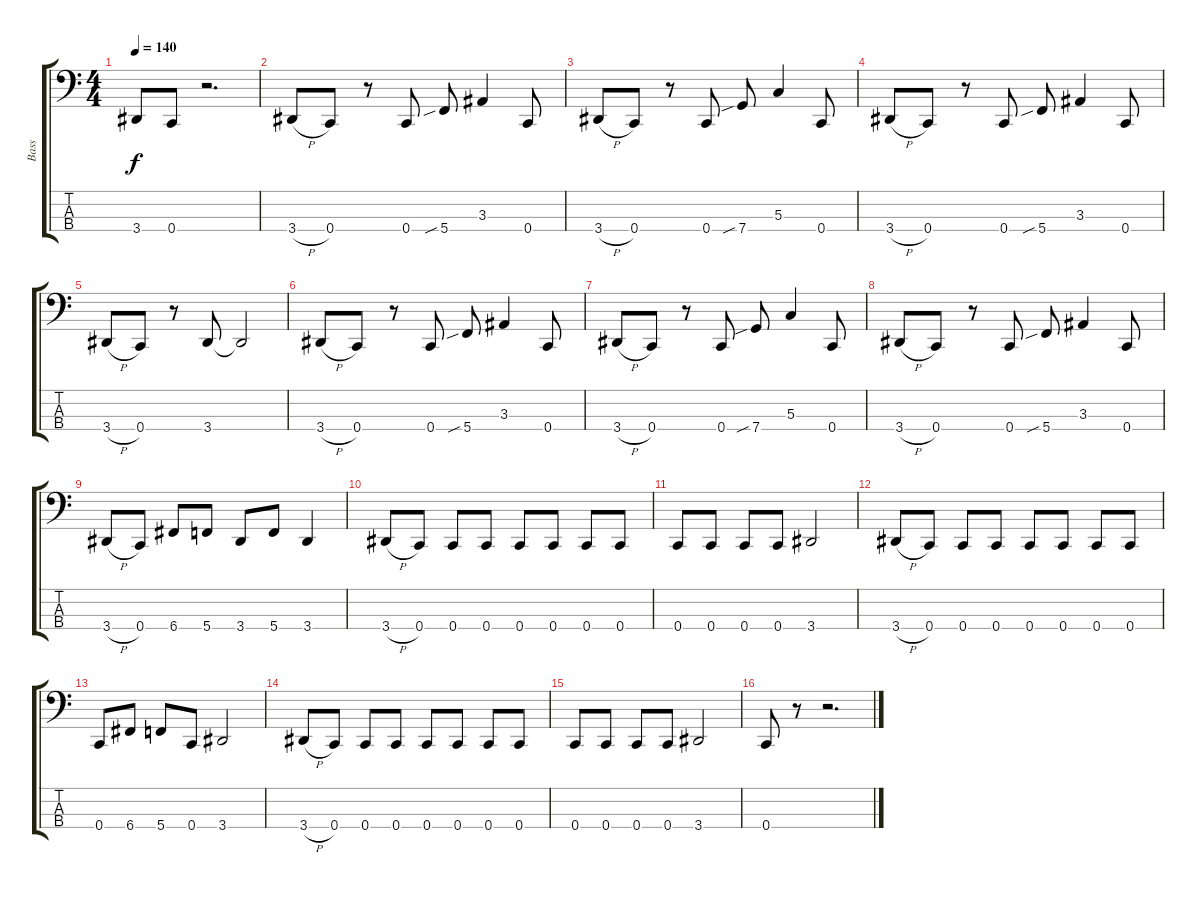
\track ("Bass" "Bass") {instrument electricbasspick}
\staff {score tabs}
\tuning (F2 C2 G1 C1) {hide}
\ts (4 4)
\tempo 140
\clef f4
\ks c
3.4.8{dy f} 0.4.8 r.2{d} |
3.4{h}.8 0.4.8 r.8 0.4.8 5.4{sib}.8 3.3.4 0.4.8 |
3.4{h}.8 0.4.8 r.8 0.4.8 7.4{sib}.8 5.3.4 0.4.8 |
3.4{h}.8 0.4.8 r.8 0.4.8 5.4{sib}.8 3.3.4 0.4.8 |
3.4{h}.8 0.4.8 r.8 3.4.8 3.4{t}.2 |
3.4{h}.8 0.4.8 r.8 0.4.8 5.4{sib}.8 3.3.4 0.4.8 |
3.4{h}.8 0.4.8 r.8 0.4.8 7.4{sib}.8 5.3.4 0.4.8 |
3.4{h}.8 0.4.8 r.8 0.4.8 5.4{sib}.8 3.3.4 0.4.8 |
3.4{h}.8 0.4.8 6.4.8 5.4.8 3.4.8 5.4.8 3.4.4 |
3.4{h}.8 0.4.8 0.4.8 0.4.8 0.4.8 0.4.8 0.4.8 0.4.8 |
0.4.8 0.4.8 0.4.8 0.4.8 3.4.2 |
3.4{h}.8 0.4.8 0.4.8 0.4.8 0.4.8 0.4.8 0.4.8 0.4.8 |
0.4.8 6.4.8 5.4.8 0.4.8 3.4.2 |
3.4{h}.8 0.4.8 0.4.8 0.4.8 0.4.8 0.4.8 0.4.8 0.4.8 |
0.4.8 0.4.8 0.4.8 0.4.8 3.4.2 |
0.4.8 r.8 r.2{d}
